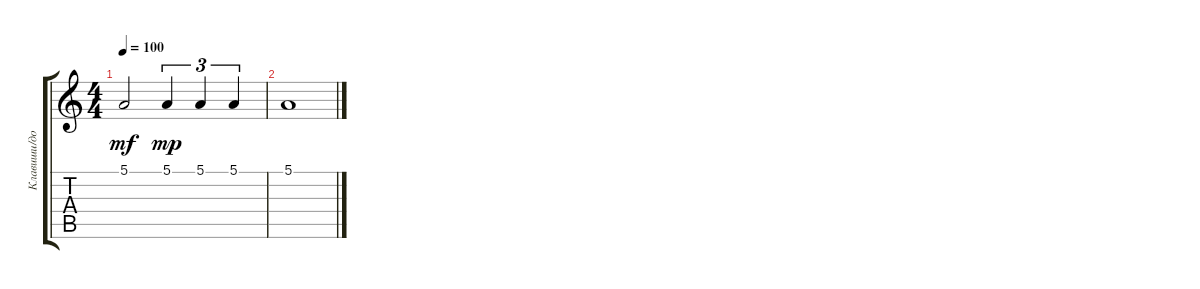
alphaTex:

\track ("Клавиши/домра/тромбон" "Клавиши/до") {instrument harpsichord}
\staff {score tabs}
\tuning (E4 B3 G3 D3 A2 E2) {hide}
\ts (4 4)
\tempo 100
\clef g2
\ks c
5.1.2{dy mf} 5.1.4{tu (3 2) dy mp} 5.1.4{tu (3 2)} 5.1.4{tu (3 2)} |
5.1.1
